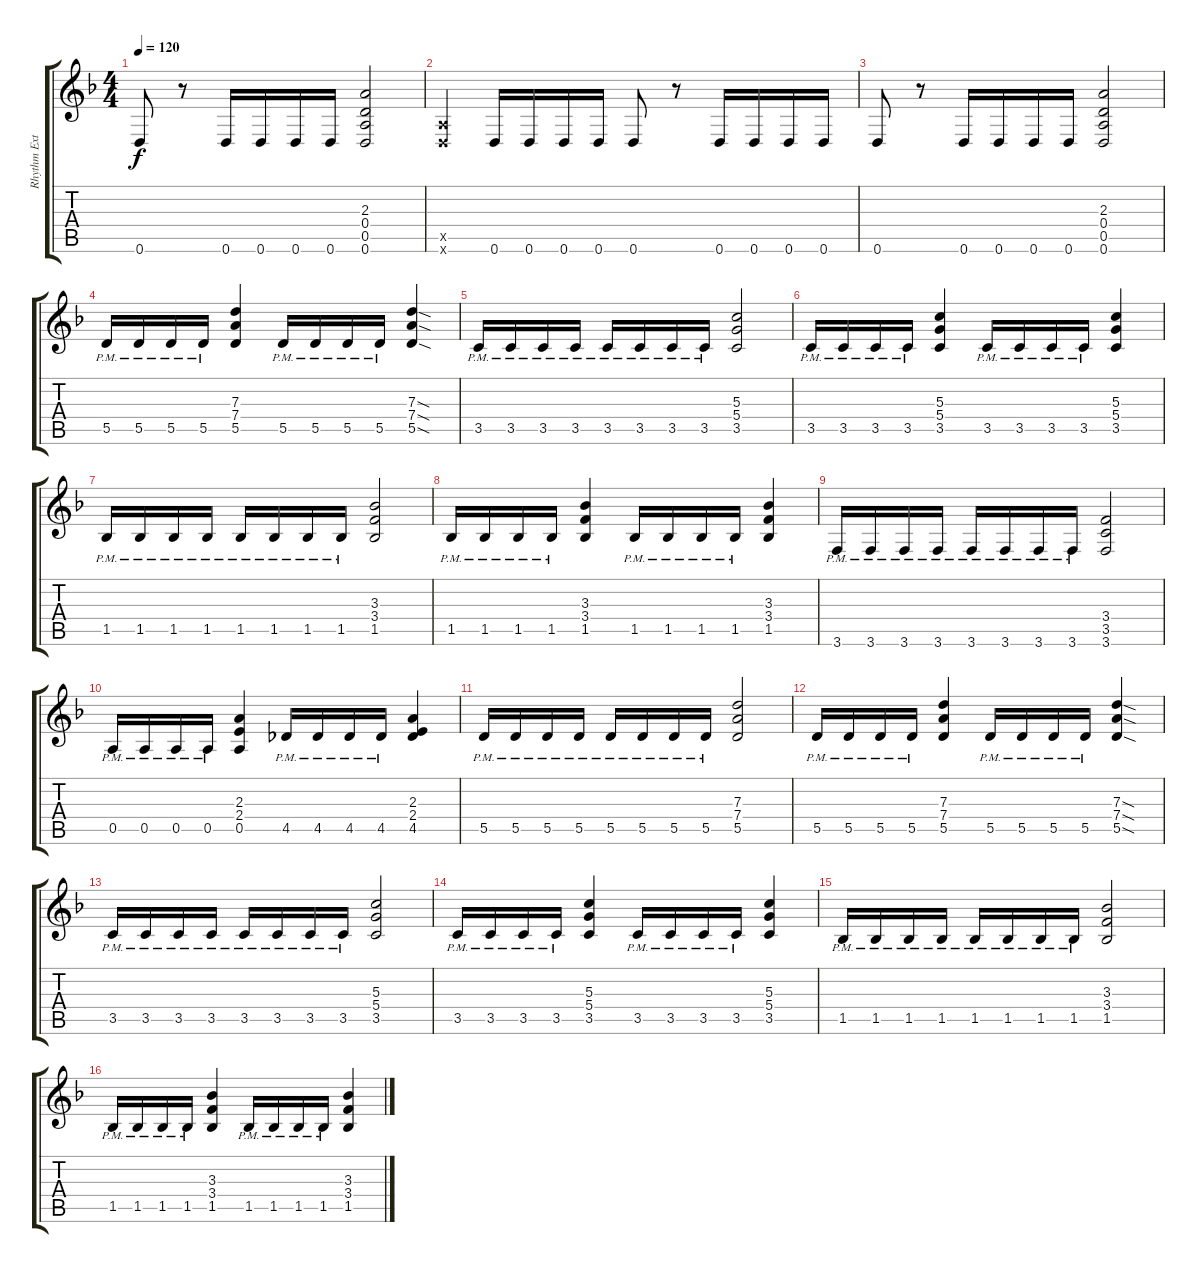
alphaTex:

\track ("Rhythm Extra" "Rhythm Ext") {instrument distortionguitar}
\staff {score tabs}
\tuning (E4 B3 G3 D3 A2 D2) {hide}
\ts (4 4)
\tempo 120
\clef g2
\ks f
0.6.8{dy f} r.8 0.6.16 0.6.16 0.6.16 0.6.16 (2.3 0.4 0.5 0.6).2 |
(0.5{x} 0.6{x}).4 0.6.16 0.6.16 0.6.16 0.6.16 0.6.8 r.8 0.6.16 0.6.16 0.6.16 0.6.16 |
0.6.8 r.8 0.6.16 0.6.16 0.6.16 0.6.16 (2.3 0.4 0.5 0.6).2 |
5.5{pm}.16 5.5{pm}.16 5.5{pm}.16 5.5{pm}.16 (7.3 7.4 5.5).4 5.5{pm}.16 5.5{pm}.16 5.5{pm}.16 5.5{pm}.16 (7.3{sod} 7.4{sod} 5.5{sod}).4 |
3.5{pm}.16 3.5{pm}.16 3.5{pm}.16 3.5{pm}.16 3.5{pm}.16 3.5{pm}.16 3.5{pm}.16 3.5{pm}.16 (5.3 5.4 3.5).2 |
3.5{pm}.16 3.5{pm}.16 3.5{pm}.16 3.5{pm}.16 (5.3 5.4 3.5).4 3.5{pm}.16 3.5{pm}.16 3.5{pm}.16 3.5{pm}.16 (5.3 5.4 3.5).4 |
1.5{pm}.16 1.5{pm}.16 1.5{pm}.16 1.5{pm}.16 1.5{pm}.16 1.5{pm}.16 1.5{pm}.16 1.5{pm}.16 (3.3 3.4 1.5).2 |
1.5{pm}.16 1.5{pm}.16 1.5{pm}.16 1.5{pm}.16 (3.3 3.4 1.5).4 1.5{pm}.16 1.5{pm}.16 1.5{pm}.16 1.5{pm}.16 (3.3 3.4 1.5).4 |
3.6{pm}.16 3.6{pm}.16 3.6{pm}.16 3.6{pm}.16 3.6{pm}.16 3.6{pm}.16 3.6{pm}.16 3.6{pm}.16 (3.4 3.5 3.6).2 |
0.5{pm}.16 0.5{pm}.16 0.5{pm}.16 0.5{pm}.16 (2.3 2.4 0.5).4 4.5{pm}.16 4.5{pm}.16 4.5{pm}.16 4.5{pm}.16 (2.3 2.4 4.5).4 |
5.5{pm}.16 5.5{pm}.16 5.5{pm}.16 5.5{pm}.16 5.5{pm}.16 5.5{pm}.16 5.5{pm}.16 5.5{pm}.16 (7.3 7.4 5.5).2 |
5.5{pm}.16 5.5{pm}.16 5.5{pm}.16 5.5{pm}.16 (7.3 7.4 5.5).4 5.5{pm}.16 5.5{pm}.16 5.5{pm}.16 5.5{pm}.16 (7.3{sod} 7.4{sod} 5.5{sod}).4 |
3.5{pm}.16 3.5{pm}.16 3.5{pm}.16 3.5{pm}.16 3.5{pm}.16 3.5{pm}.16 3.5{pm}.16 3.5{pm}.16 (5.3 5.4 3.5).2 |
3.5{pm}.16 3.5{pm}.16 3.5{pm}.16 3.5{pm}.16 (5.3 5.4 3.5).4 3.5{pm}.16 3.5{pm}.16 3.5{pm}.16 3.5{pm}.16 (5.3 5.4 3.5).4 |
1.5{pm}.16 1.5{pm}.16 1.5{pm}.16 1.5{pm}.16 1.5{pm}.16 1.5{pm}.16 1.5{pm}.16 1.5{pm}.16 (3.3 3.4 1.5).2 |
1.5{pm}.16 1.5{pm}.16 1.5{pm}.16 1.5{pm}.16 (3.3 3.4 1.5).4 1.5{pm}.16 1.5{pm}.16 1.5{pm}.16 1.5{pm}.16 (3.3 3.4 1.5).4
